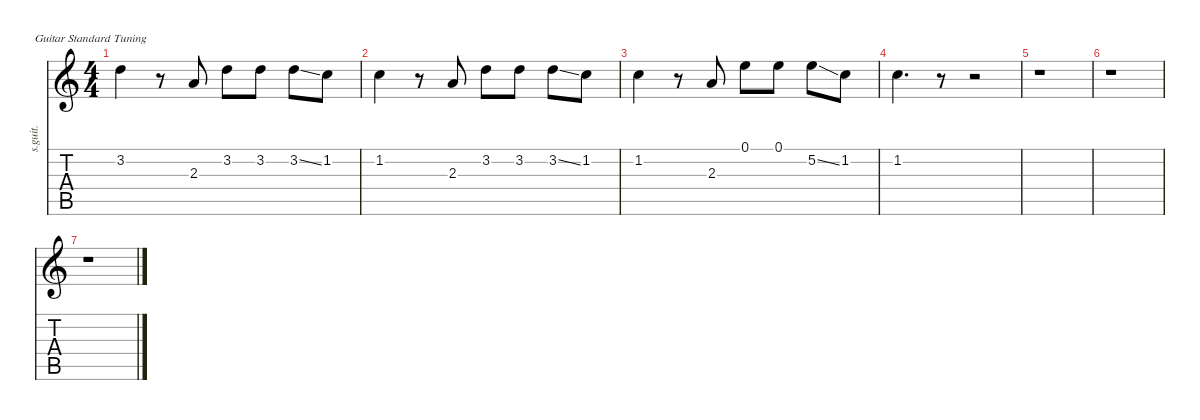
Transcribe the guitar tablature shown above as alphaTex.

\defaultSystemsLayout 4
\hideDynamics
\bracketExtendMode nobrackets
\track ("Tom - Lead Vocals" "s.guit.") {instrument tenorsax}
\staff {score tabs}
\tuning (E4 B3 G3 D3 A2 E2)
\displaytranspose 12
\ts (4 4)
\tempo (149 hide)
\clef g2
\ks c
3.2.4{lyrics (0 "") lyrics (1 "") lyrics (2 "") lyrics (3 "") lyrics (4 "") dy f} r.8 2.3.8{lyrics (0 "") lyrics (1 "") lyrics (2 "") lyrics (3 "") lyrics (4 "")} 3.2.8{lyrics (0 "") lyrics (1 "") lyrics (2 "") lyrics (3 "") lyrics (4 "")} 3.2.8{lyrics (0 "") lyrics (1 "") lyrics (2 "") lyrics (3 "") lyrics (4 "")} 3.2{ss}.8{lyrics (0 "") lyrics (1 "") lyrics (2 "") lyrics (3 "") lyrics (4 "")} 1.2.8{lyrics (0 "") lyrics (1 "") lyrics (2 "") lyrics (3 "") lyrics (4 "")} |
1.2.4{lyrics (0 "") lyrics (1 "") lyrics (2 "") lyrics (3 "") lyrics (4 "")} r.8 2.3.8{lyrics (0 "") lyrics (1 "") lyrics (2 "") lyrics (3 "") lyrics (4 "")} 3.2.8{lyrics (0 "") lyrics (1 "") lyrics (2 "") lyrics (3 "") lyrics (4 "")} 3.2.8{lyrics (0 "") lyrics (1 "") lyrics (2 "") lyrics (3 "") lyrics (4 "")} 3.2{ss}.8{lyrics (0 "") lyrics (1 "") lyrics (2 "") lyrics (3 "") lyrics (4 "")} 1.2.8{lyrics (0 "") lyrics (1 "") lyrics (2 "") lyrics (3 "") lyrics (4 "")} |
1.2.4{lyrics (0 "") lyrics (1 "") lyrics (2 "") lyrics (3 "") lyrics (4 "")} r.8 2.3.8{lyrics (0 "") lyrics (1 "") lyrics (2 "") lyrics (3 "") lyrics (4 "")} 0.1.8{lyrics (0 "") lyrics (1 "") lyrics (2 "") lyrics (3 "") lyrics (4 "")} 0.1.8{lyrics (0 "") lyrics (1 "") lyrics (2 "") lyrics (3 "") lyrics (4 "")} 5.2{ss}.8{lyrics (0 "") lyrics (1 "") lyrics (2 "") lyrics (3 "") lyrics (4 "")} 1.2.8{lyrics (0 "") lyrics (1 "") lyrics (2 "") lyrics (3 "") lyrics (4 "")} |
1.2.4{d lyrics (0 "") lyrics (1 "") lyrics (2 "") lyrics (3 "") lyrics (4 "")} r.8 r.2 |
r.1 |
r.1 |
r.1
